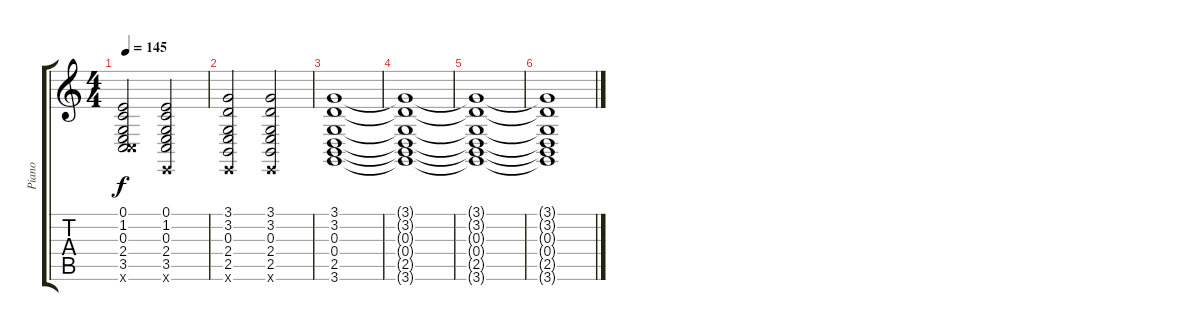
\track ("Piano" "Piano") {instrument brightacousticpiano}
\staff {score tabs}
\tuning (E4 B3 G3 D3 A2 E2) {hide}
\ts (4 4)
\tempo 145
\clef g2
\ks c
(0.1 1.2 0.3 2.4 3.5 8.6{x}).2{dy f} (0.1 1.2 0.3 2.4 3.5 0.6{x}).2 |
(3.1 3.2 0.3 2.4 2.5 0.6{x}).2 (3.1 3.2 0.3 2.4 2.5 0.6{x}).2 |
(3.1 3.2 0.3 0.4 2.5 3.6).1 |
(3.1{t} 3.2{t} 0.3{t} 0.4{t} 2.5{t} 3.6{t}).1 |
(3.1{t} 3.2{t} 0.3{t} 0.4{t} 2.5{t} 3.6{t}).1 |
(3.1{t} 3.2{t} 0.3{t} 0.4{t} 2.5{t} 3.6{t}).1
